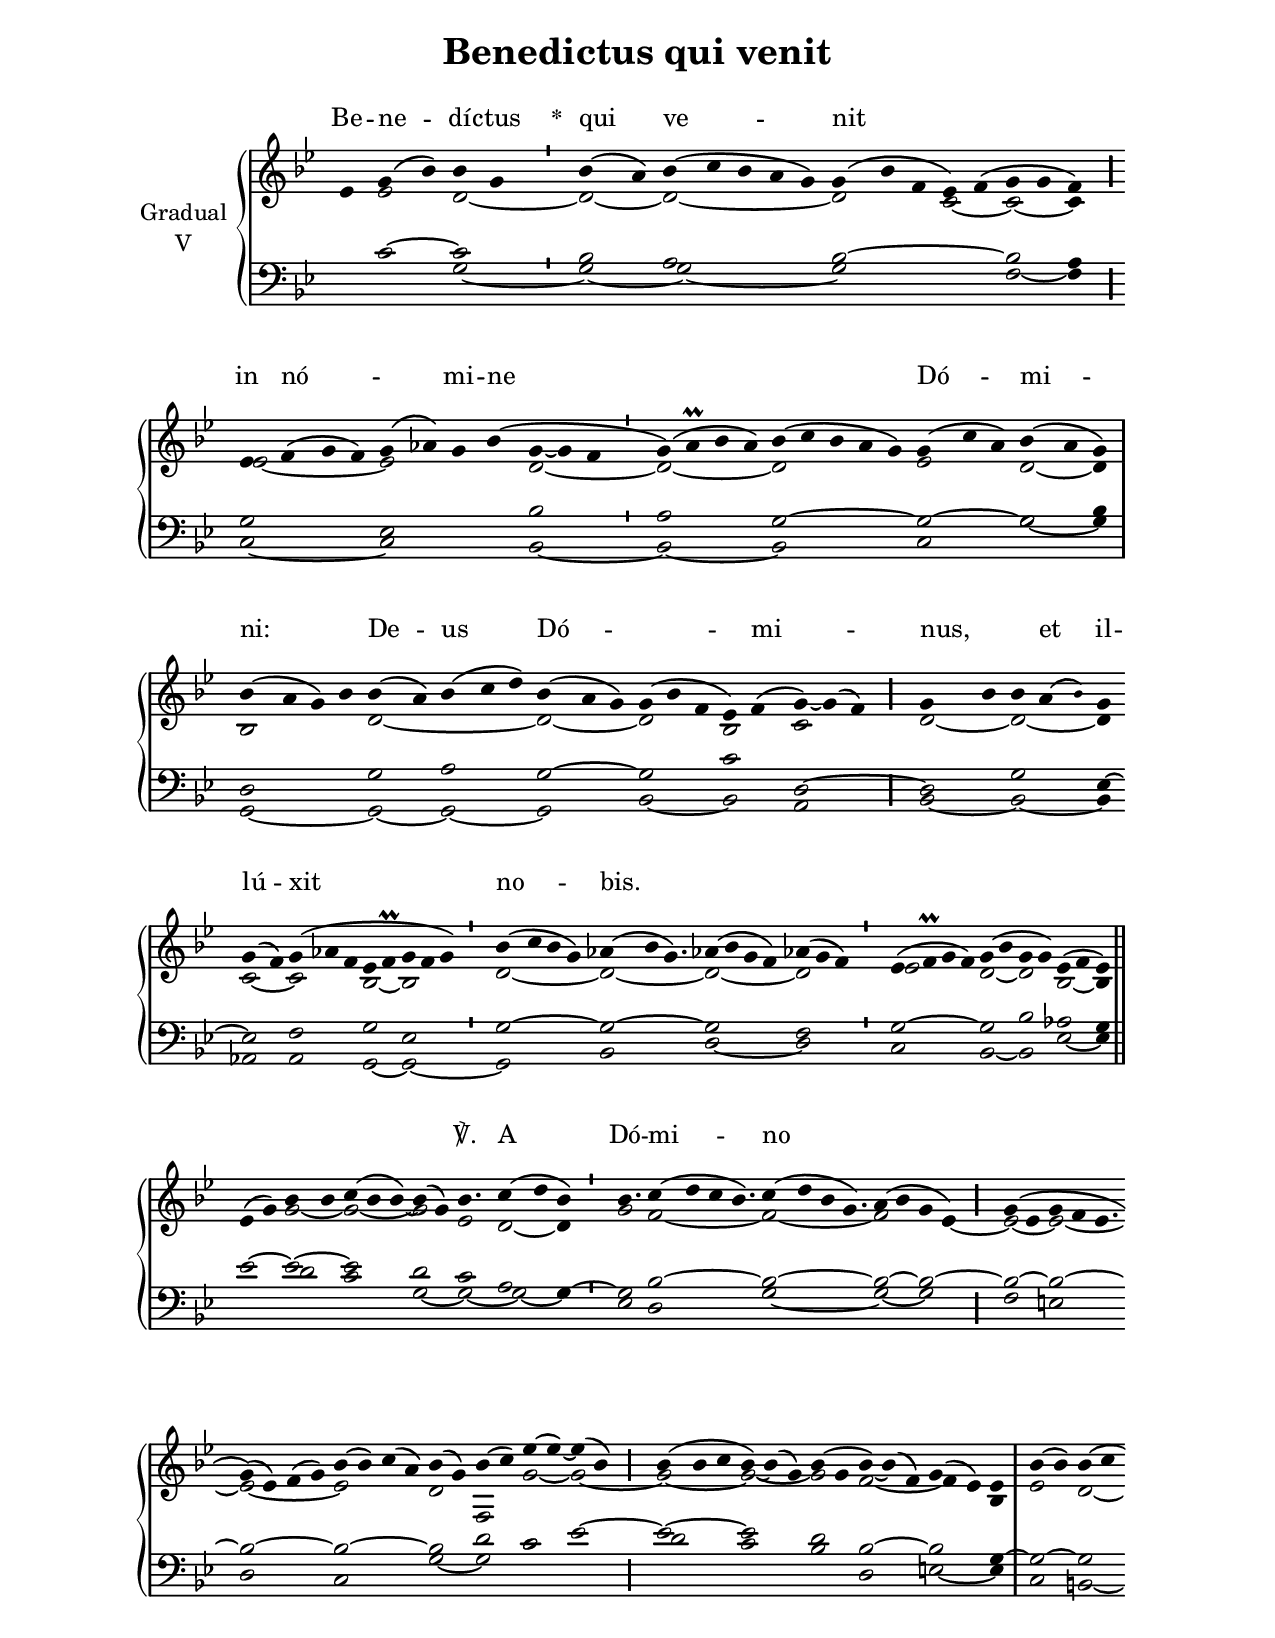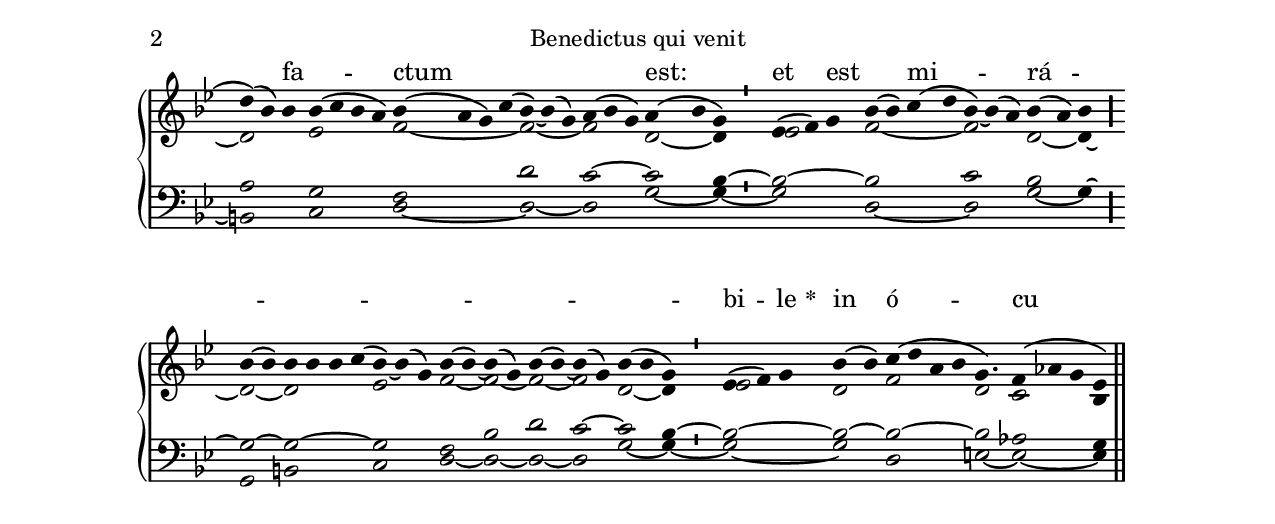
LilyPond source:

\version "2.18"
\include "gregorian.ly"
\include "noh2.ily"


%Page reference: page i.56
%(volume.page)

global = {
 \key ees \lydian
 \cadenzaOn 
}

\header {
  title = \markup \center-column {"Benedictus qui venit" \vspace #1 }
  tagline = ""
  composer = ""
}

\paper {
 #(include-special-characters)
  oddHeaderMarkup = \markup \fill-line {
    \line {}
    \center-column {
      \on-the-fly #first-page     " "
      \on-the-fly #not-first-page "Benedictus qui venit"
    }
    \line { \on-the-fly #print-page-number-check-first \fromproperty #'page:page-number-string }
  }
  evenHeaderMarkup = \markup \fill-line {
    \line { \on-the-fly #print-page-number-check-first \fromproperty #'page:page-number-string }
    \center-column { "Benedictus qui venit" }
    \line {}
  }
}

chantText = \lyricmode {
Be -- ne -- dí -- ctus 
\set stanza = " * " qui ve -- nit _ 
in nó -- _ mi -- ne _ Dó -- mi -- ni: _ 
De -- us Dó -- _ mi -- nus, _ _ 
et il -- lú -- xit no -- bis. _ _ _ _ _ _ _ _ _ ℣. 
A Dó -- mi -- no _ _ _ _ _ 
_ _ _ _ _ _ _ _ _ 
fa -- _ ctum _ _ est: 
et est _ mi -- rá -- _ _ _ _ _ _ _ _ _ bi -- le 
\set stanza = " * " 
in ó -- cu -- lis no -- _ stris. _ _ _ _ _ _ _ _ }

chantMusic = {
\tieDown  ees'4 g'4 ( bes'4) bes'4 g'4 \divisioMinima
 bes'4 ( a'4) bes'4 ( c''4 bes'4 a'4 g'4) g'4 ( bes'4 f'4 ees'4) f'4 ( g'4 g'4 f'4) \divisioMaior \forceBreak

 ees'4  f'4 ( g'4 f'4) g'4 ( aes'4) g'4 bes'4 ( g'4 ~ g'4 ( f'4 \divisioMinima
) g'4 ( a'\prall bes'4 a'4) bes'4 ( c''4 bes'4 a'4 g'4) g'4 ( c''4 a'4) bes'4 ( a'4 g'4) \divisioMaxima \forceBreak

 bes'4 ( a'4 g'4) bes'4 bes'4 ( a'4) bes'4 ( c''4 d''4) bes'4 ( a'4 g'4) g'4 ( bes'4 f'4 ees'4) f'4 ( g'4) ~ g'4 ( f'4) \divisioMaior
 g'4 bes'4 bes'4 a'4 ( \once \tweak #'font-size #-4 bes' ) g'4 \forceBreak
  g'4 ( f'4) g'4 ( aes'4 f'4 ees'4 ( f'\prall g'4 f'4 g'4) \divisioMinima
 bes'4 ( c''4 bes'4 g'4) aes'4 ( bes'4 g'4.) aes'4 ( bes'4 g'4 f'4) aes'4 ( g'4 f'4) \divisioMinima
 ees'4 ( f'\prall g'4 f'4) g'4 ( bes'4 g'4 g'4) ees'4 ( f'4 ees'4) \finalis \forceBreak

 ees'4 ( g'4) bes'4 bes'4 c''4 ( bes'4 bes'4) ~ bes'4 ( g'4) bes'4. c''4 ( d''4 bes'4) \divisioMinima
 bes'4. c''4 ( d''4 c''4 bes'4.) c''4 ( d''4 bes'4 g'4.) a'4 ( bes'4 g'4 ees'4) \divisioMaior
 g'4 ( ees'4 g'4 f'4 ees'4. \forceBreak
) g'4 ( ees'4) f'4 ( g'4) bes'4 ( bes'4) c''4 ( a'4) bes'4 ( g'4) bes'4 ( c''4) ees''4 ( ees''4) ~ ees''4 ( bes'4) \divisioMaior
 bes'4 ( bes'4 c''4 bes'4) ~ bes'4 ( g'4) bes'4 ( g'4 bes'4) ~ bes'4 ( f'4) g'4 ( ees'4) ees'4 \divisioMaxima
 bes'4 ( bes'4) bes'4 ( c''4 \forceBreak
) d''4 ( bes'4) bes'4 bes'4 ( c''4 bes'4 a'4) bes'4 ( a'4 g'4) c''4 ( bes'4) ~ bes'4 ( g'4) a'4 ( bes'4 g'4) a'4 ( bes'4 g'4) \divisioMinima
 ees'4 ( f'4) g'4 bes'4 ( bes'4) c''4 ( d''4 bes'4) ~ bes'4 ( a'4) bes'4 ( a'4) bes'4 \divisioMaior \forceBreak

 bes'4 ( bes'4) bes'4 bes'4 bes'4 c''4 ( bes'4) ~ bes'4 ( g'4) bes'4 ( bes'4) ~ bes'4 ( g'4) bes'4 ( bes'4) ~ bes'4 ( g'4) bes'4 ( bes'4 g'4) \divisioMinima
 ees'4 ( f'4) g'4 bes'4 ( bes'4) c''4 ( d''4 a'4 bes'4 g'4.)  f'4 ( aes'4 g'4 ees'4) \finalis

}

altoMusic = {
r4 ees'2 d'2 ~ \divisioMinima
d'2 ~ d'2*5/2 ~ d'2*3/2 c'2 ~ c'2 ~ c'4 \divisioMaior
ees'2*4/2 ~ ees'2*4/2 d'2*3/2 ~ \divisioMinima
d'2*4/2 ~ d'2*5/2 ees'2*3/2 d'2 ~ d'4 \divisioMaxima
bes2*4/2 d'2*5/2 ~ d'2*3/2 ~ d'2*3/2 bes2 c'2*3/2 \divisioMaior
d'2 ~ d'2*3/2 ~ d'4 c'2 ~ c'2*3/2 bes2 ~ bes2*3/2 \divisioMinima
d'2*4/2 ~ d'2*7/4 ~ d'2*4/2 ~ d'2*3/2 \divisioMinima
ees'2*4/2 d'2 ~ d'2 bes2 ~ bes4 \finalis
r2 g'2 ~ g'2*3/2 ~ g'2 ees'2*3/4 d'2 ~ d'4 \divisioMinima
g'2*3/4 f'2*9/4 ~ f'2*9/4 ~ f'2*3/2 ees'4 ~ \divisioMaior
ees'2 ~ ees'2*7/4 ~ ees'2*4/2 ~ ees'2*4/2 d'2 f2 g'2 ~ g'2 ~ \divisioMaior
g'2*3/2 ~ g'2*3/2 ~ g'2 f'2*3/2 ~ f'4 ees'4 bes4 \divisioMaxima
ees'2 d'2 ~ d'2*3/2 ees'2*4/2 f'2*4/2 ~ f'2*3/2 ~ f'2*3/2 d'2 ~ d'4 \divisioMinima
ees'2*3/2 f'2*4/2 ~ f'2*3/2 d'2 ~ d'4 ~ \divisioMaior
d'2 ~ d'2*4/2 ees'2*3/2 f'2 ~ f'2 ~ f'2 ~ f'2 d'2 ~ d'4 \divisioMinima
ees'2*3/2 d'2 f'2*4/2 d'2*3/4 c'2*3/2 bes4 \finalis
}

tenorMusic = {
r4 c'2 ~ c'2 \divisioMinima
bes2 a2*5/2 bes2*5/2 ~ bes2 a4 \divisioMaior
g2*4/2 ees2*4/2 bes2*3/2 \divisioMinima
a2*4/2 g2*5/2 ~ g2*3/2 ~ g2 bes4 \divisioMaxima
d2*4/2 g2 a2*3/2 g2*3/2 ~ g2*3/2 c'2 d2*3/2 ~ \divisioMaior
d2 g2*3/2 ees4 ~ ees2 f2*3/2 g2 ees2*3/2 \divisioMinima
g2*4/2 ~ g2*7/4 ~ g2*4/2 f2*3/2 \divisioMinima
g2*4/2 ~ g2 bes2 aes2 g4 \finalis
ees'2 ~ ees'2 ~ ees'2*3/2 d'2 c'2*3/4 a2 g4 ~ \divisioMinima
g2*3/4 bes2*9/4 ~ bes2*9/4 ~ bes2 ~ bes2 ~ \divisioMaior
bes2 ~ bes2*7/4 ~ bes2*4/2 ~ bes2*4/2 ~ bes2 d'2 c'2 ees'2 ~ \divisioMaior
ees'2*3/2 ~ ees'2*3/2 d'2 bes2*3/2 ~ bes2 g4 ~ \divisioMaxima
g2 ~ g2 a2*3/2 g2*4/2 f2*4/2 d'2*3/2 c'2*3/2 ~ c'2 bes4 ~ \divisioMinima
bes2*3/2 ~ bes2*4/2 c'2*3/2 bes2 g4 ~ \divisioMaior
g2 ~ g2*4/2 ~ g2*3/2 f2 bes2 d'2 c'2 ~ c'2 bes4 ~ \divisioMinima
bes2*3/2 ~ bes2 ~ bes2*4/2 ~ bes2*3/4 aes2*3/2 g4 \finalis
}

bassMusic = {
r2*3/2 g2 ~ \divisioMinima
g2 ~ g2*5/2 ~ g2*5/2 f2 ~ f4 \divisioMaior
c2*4/2 ~ c2*4/2 bes,2*3/2 ~ \divisioMinima
bes,2*4/2 ~ bes,2*5/2 c2*3/2 g2 ~ g4 \divisioMaxima
g,2*4/2 ~ g,2 ~ g,2*3/2 ~ g,2*3/2 bes,2*3/2 ~ bes,2 a,2*3/2 \divisioMaior
bes,2 ~ bes,2*3/2 ~ bes,4 aes,2 a,2*3/2 g,2 ~ g,2*3/2 ~ \divisioMinima
g,2*4/2 bes,2*7/4 d2*4/2 ~ d2*3/2 \divisioMinima
c2*4/2 bes,2 ~ bes,2 ees2 ~ ees4 \finalis
r2 d'2 c'2*3/2 g2 ~ g2*3/4 ~ g2 ~ g4 \divisioMinima
ees2*3/4 d2*9/4 g2*9/4 ~ g2 ~ g2 \divisioMaior
f2 e2*7/4 d2*4/2 c2*4/2 g2 ~ g2 c'2*4/2 \divisioMaior
d'2*3/2 c'2*3/2 bes2 d2*3/2 e2 ~ e4 \divisioMaxima
c2 b,2 ~ b,2*3/2 c2*4/2 d2*4/2 ~ d2*3/2 ~ d2*3/2 g2 ~ g4 ~ \divisioMinima
g2*3/2 d2*4/2 ~ d2*3/2 g2 ~ g4 \divisioMaior
g,2 b,2*4/2 c2*3/2 d2 ~ d2 ~ d2 ~ d2 g2 ~ g4 ~ \divisioMinima
g2*3/2 ~ g2 d2*4/2 e2*3/4 ~ e2*3/2 ~ e4 \finalis
}

voiceLines = {
\voiceLineStyle


}

\score{
  <<
    \new GrandStaff <<
      \set GrandStaff.autoBeaming = ##f
      \set GrandStaff.instrumentName = \markup \center-column {
        "Gradual"
        "V"
      }
      \new Staff = up <<
        \new Voice = "chant" {
          \voiceOne \global \chantMusic
        }
        \new Voice {
          \voiceTwo \global \altoMusic
        }
      >>

      \new Staff = down <<
        \clef bass
        \new Voice {
          \voiceOne \global \tenorMusic
        }
        \new Voice {
          \voiceTwo \global \bassMusic
        }
	\new Voice {
        \voiceThree \global \voiceLines
        }
      >>
    >>
    \new Lyrics \lyricsto chant {
      \chantText
    }
  >>
  \layout{
  }
  \midi{
    \tempo 4 = 125
  }
}
